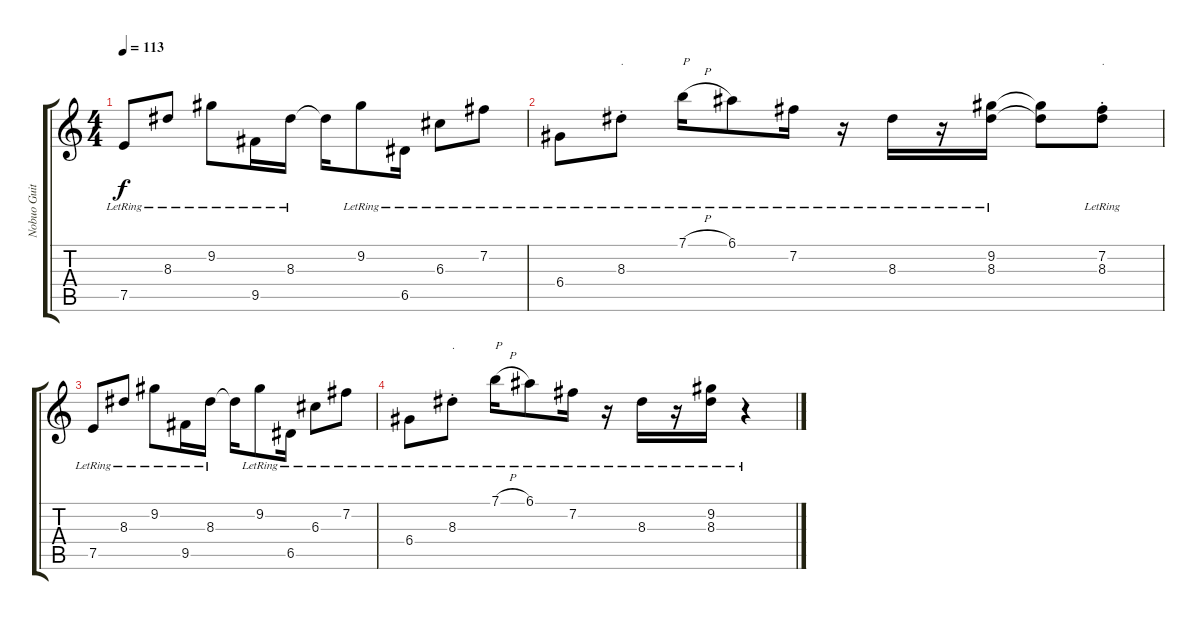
\track ("Nobuo Guitar" "Nobuo Guit") {instrument electricguitarjazz}
\staff {score tabs}
\tuning (E4 B3 G3 D3 A2 E2) {hide}
\ts (4 4)
\tempo 113
\clef g2
\ks c
7.5{lr}.8{dy f} 8.3{lr}.8 9.2{lr}.8 9.5{lr}.16 8.3{lr}.16 8.3{t}.16 9.2{lr}.8 6.5{lr}.16 6.3{lr}.8 7.2{lr}.8 |
6.4{lr}.8 8.3{st lr}.8{txt "."} 7.1{h lr}.16{txt "P"} 6.1{lr}.8 7.2{lr}.16 r.16 8.3{lr}.16 r.16 (9.2{lr} 8.3{lr}).16 (9.2{t} 8.3{t}).8 (7.2{st lr} 8.3{st lr}).8{txt "."} |
7.5{lr}.8 8.3{lr}.8 9.2{lr}.8 9.5{lr}.16 8.3{lr}.16 8.3{t}.16 9.2{lr}.8 6.5{lr}.16 6.3{lr}.8 7.2{lr}.8 |
6.4{lr}.8 8.3{st lr}.8{txt "."} 7.1{h lr}.16{txt "P"} 6.1{lr}.8 7.2{lr}.16 r.16 8.3{lr}.16 r.16 (9.2{lr} 8.3{lr}).16 r.4
